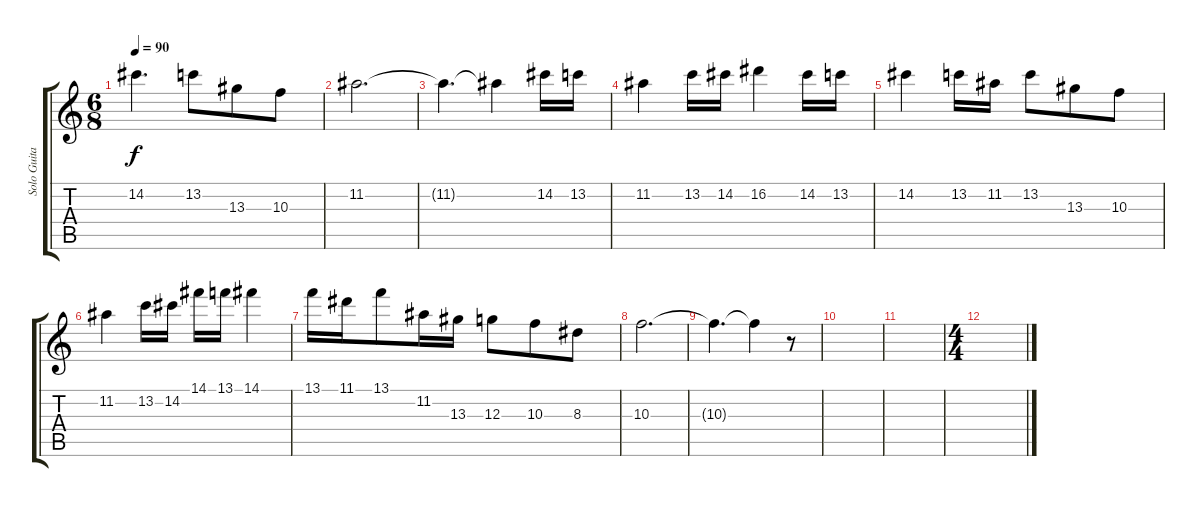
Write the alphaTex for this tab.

\track ("Solo Guitar" "Solo Guita") {instrument distortionguitar}
\staff {score tabs}
\tuning (E4 B3 G3 D3 A2 E2) {hide}
\ts (6 8)
\tempo 90
\clef g2
\ks c
14.2{t}.4{d dy f} 13.2.8 13.3.8 10.3.8 |
11.2.2{d} |
11.2{t}.4{d} 11.2{t}.4 14.2.16 13.2.16 |
11.2.4 13.2.16 14.2.16 16.2.4 14.2.16 13.2.16 |
14.2.4 13.2.16 11.2.16 13.2.8 13.3.8 10.3.8 |
11.2.4 13.2.16 14.2.16 14.1.16 13.1.16 14.1.4 |
13.1.16 11.1.16 13.1.8 11.2.16 13.3.16 12.3.8 10.3.8 8.3.8 |
10.3.2{d} |
10.3{t}.4{d} 10.3{t}.4 r.8 |
|
|
\ts (4 4)
